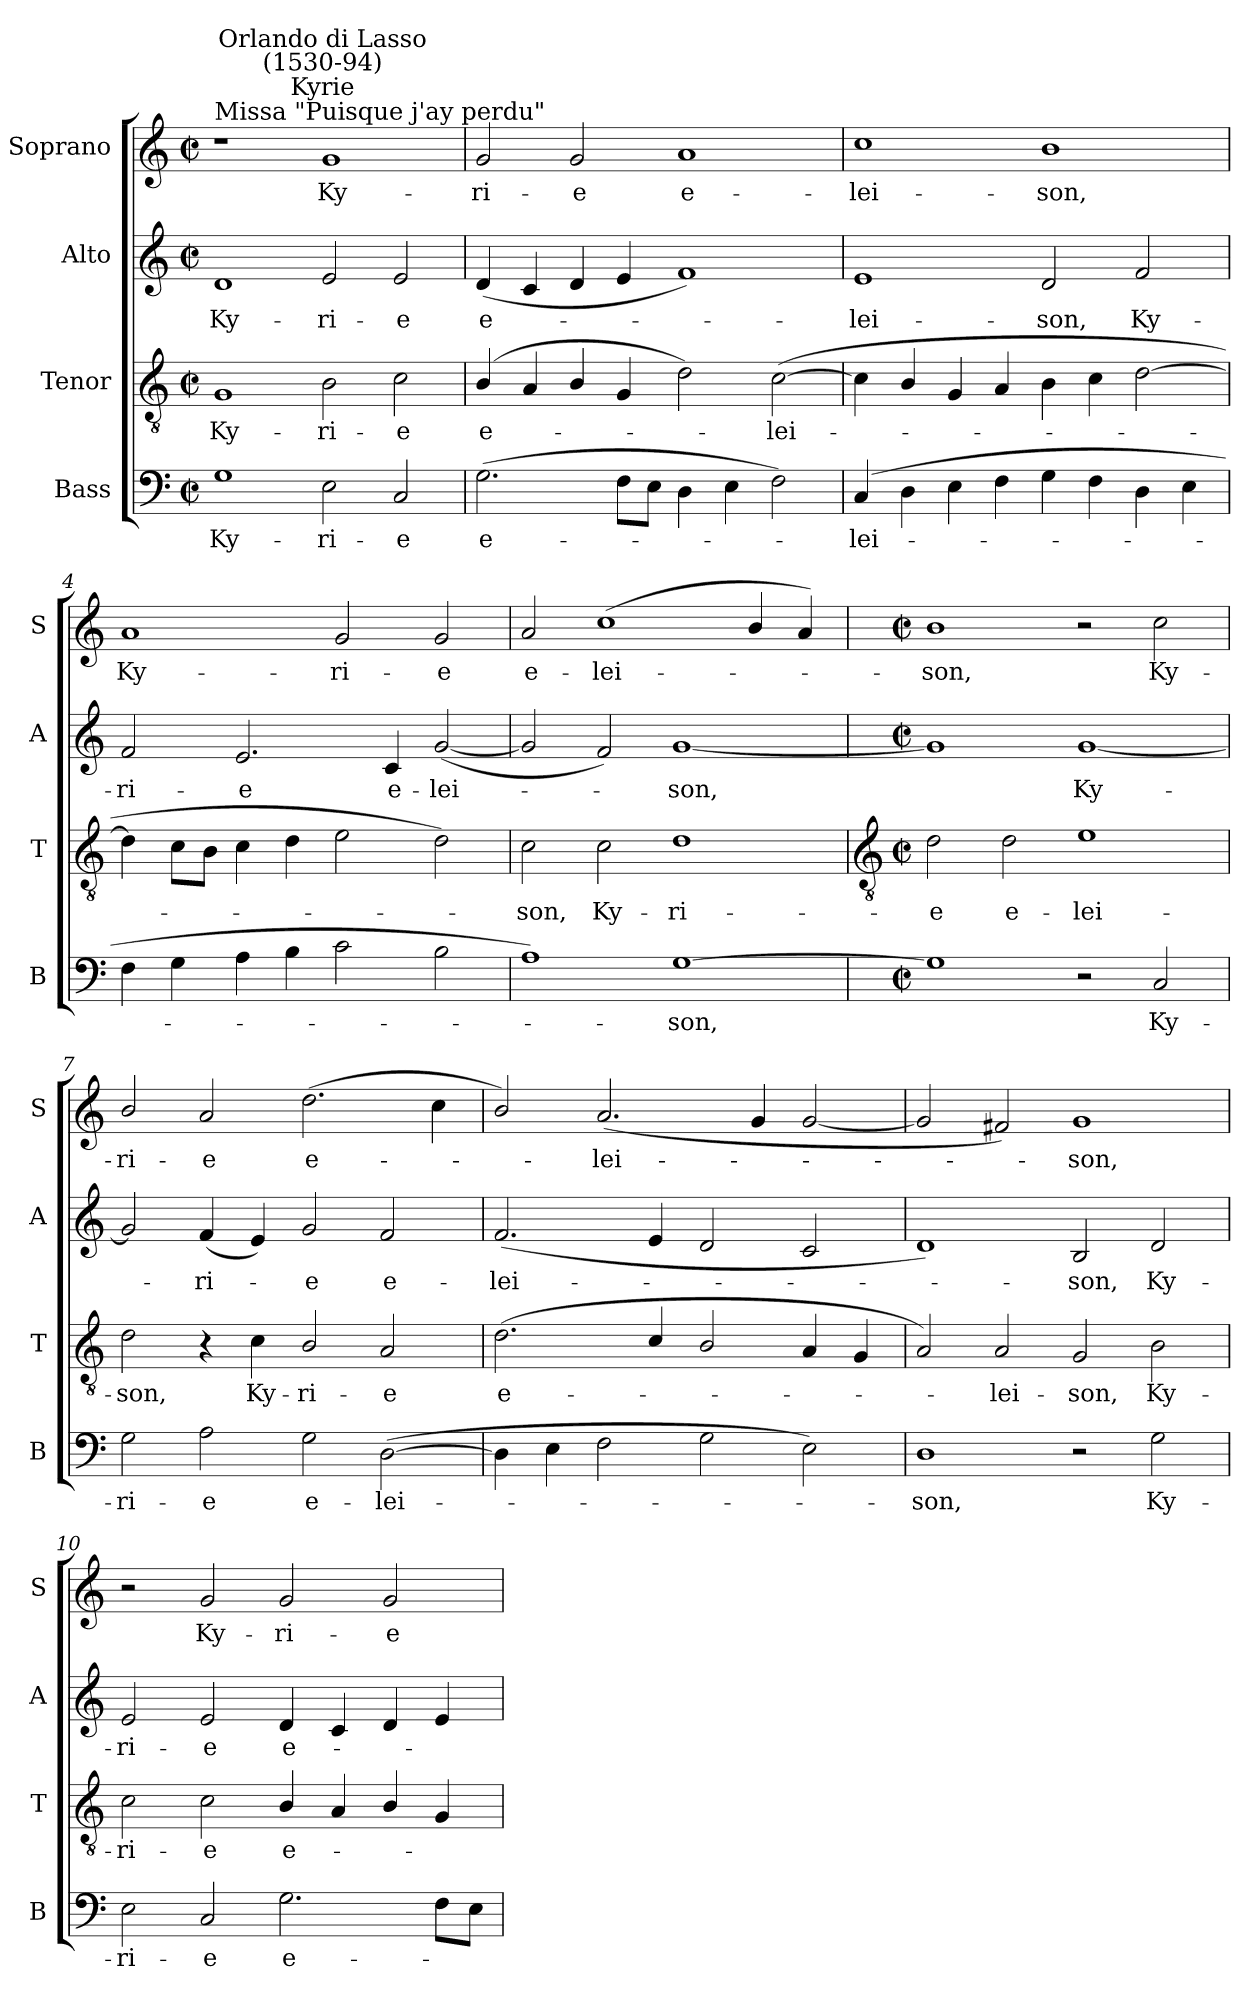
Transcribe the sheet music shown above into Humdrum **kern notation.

**kern	**text	**kern	**text	**kern	**text	**kern	**text
*part4	*part4	*part3	*part3	*part2	*part2	*part1	*part1
*staff4	*staff4	*staff3	*staff3	*staff2	*staff2	*staff1	*staff1
*I"Bass	*	*I"Tenor	*	*I"Alto	*	*I"Soprano	*
*I'B	*	*I'T	*	*I'A	*	*I'S	*
*clefF4	*	*clefGv2	*	*clefG2	*	*clefG2	*
*k[]	*	*k[]	*	*k[]	*	*k[]	*
*C:	*	*C:	*	*C:	*	*C:	*
*M4/2	*	*M4/2	*	*M4/2	*	*M4/2	*
*met(c|)	*	*met(c|)	*	*met(c|)	*	*met(c|)	*
=1	=1	=1	=1	=1	=1	=1	=1
!	!	!	!	!	!	!LO:TX:a:t=Missa "Puisque j'ay perdu"	!
!	!LO:LY:b	!	!LO:LY:b	!	!LO:LY:b	!	!
1G	Ky-	1G	Ky-	1d	Ky-	1r	.
!	!	!	!	!	!	!LO:TX:a:cj:t=Kyrie	!
!	!	!	!	!	!	!LO:TX:a:cj:t=Orlando di Lasso\n(1530-94)	!
!	!LO:LY:b	!	!LO:LY:b	!	!LO:LY:b	!	!LO:LY:b
2E	-ri-	2B	-ri-	2e	-ri-	1g	Ky-
!	!LO:LY:b	!	!LO:LY:b	!	!LO:LY:b	!	!
2C	-e	2c	-e	2e	-e	.	.
=2	=2	=2	=2	=2	=2	=2	=2
!	!LO:LY:b	!	!LO:LY:b	!	!LO:LY:b	!	!LO:LY:b
(>2.G	e-	(<4B/	e-	(<4d	e-	2g	-ri-
.	.	4A	.	4c	.	.	.
!	!	!	!	!	!	!	!LO:LY:b
.	.	4B/	.	4d	.	2g	-e
8FL	.	4G	.	4e	.	.	.
8EJ	.	.	.	.	.	.	.
!	!	!	!	!	!	!	!LO:LY:b
4D	.	2d)	.	1f)	.	1a	e-
4E	.	.	.	.	.	.	.
!	!	!	!LO:LY:b	!	!	!	!
2F)	.	(>[2c	lei-	.	.	.	.
=3	=3	=3	=3	=3	=3	=3	=3
!	!LO:LY:b	!	!	!	!LO:LY:b	!	!LO:LY:b
(>4C	lei-	4c]	.	1e	lei-	1cc	-lei-
4D	.	4B/	.	.	.	.	.
4E	.	4G	.	.	.	.	.
4F	.	4A	.	.	.	.	.
!	!	!	!	!	!LO:LY:b	!	!LO:LY:b
4G	.	4B	.	2d	-son,	1b	-son,
4F	.	4c	.	.	.	.	.
!	!	!	!	!	!LO:LY:b	!	!
4D	.	[2d	.	2f	Ky-	.	.
4E	.	.	.	.	.	.	.
=4	=4	=4	=4	=4	=4	=4	=4
!	!	!	!	!	!LO:LY:b	!	!LO:LY:b
4F	.	4d]	.	2f	-ri-	1a	Ky-
4G	.	8cL	.	.	.	.	.
.	.	8BJ	.	.	.	.	.
!	!	!	!	!	!LO:LY:b	!	!
4A	.	4c	.	2.e	-e	.	.
4B	.	4d	.	.	.	.	.
!	!	!	!	!	!	!	!LO:LY:b
2c	.	2e	.	.	.	2g	-ri-
!	!	!	!	!	!LO:LY:b	!	!
.	.	.	.	4c	e-	.	.
!	!	!	!	!	!LO:LY:b	!	!LO:LY:b
2B	.	2d)	.	(<[2g	-lei-	2g	-e
=5	=5	=5	=5	=5	=5	=5	=5
!	!	!	!LO:LY:b	!	!	!	!LO:LY:b
1A)	.	2c	son,	2g]	.	2a	e-
!	!	!	!LO:LY:b	!	!	!	!LO:LY:b
.	.	2c	Ky-	2f)	.	(<1cc	-lei-
!	!LO:LY:b	!	!LO:LY:b	!	!LO:LY:b	!	!
[1G	son,	1d	-ri-	[1g	son,	.	.
.	.	.	.	.	.	4b/	.
.	.	.	.	.	.	4a)	.
!!LO:LB:g=z
=6	=6	=6	=6	=6	=6	=6	=6
*	*	*clefGv2	*	*	*	*	*
*M4/2	*	*M4/2	*	*M4/2	*	*M4/2	*
*met(c|)	*	*met(c|)	*	*met(c|)	*	*met(c|)	*
!	!	!	!LO:LY:b	!	!	!	!LO:LY:b
1G]	.	2d	-e	1g]	.	1b	son,
!	!	!	!LO:LY:b	!	!	!	!
.	.	2d	e-	.	.	.	.
!	!	!	!LO:LY:b	!	!LO:LY:b	!	!
2r	.	1e	-lei-	[1g	Ky-	2r	.
!	!LO:LY:b	!	!	!	!	!	!LO:LY:b
2C	Ky-	.	.	.	.	2cc	Ky-
=7	=7	=7	=7	=7	=7	=7	=7
!	!LO:LY:b	!	!LO:LY:b	!	!	!	!LO:LY:b
2G	-ri-	2d	-son,	2g]	.	2b/	-ri-
!	!LO:LY:b	!	!	!	!LO:LY:b	!	!LO:LY:b
2A	-e	4r	.	(<4f	ri-	2a	-e
!	!	!	!LO:LY:b	!	!	!	!
.	.	4c	Ky-	4e)	.	.	.
!	!LO:LY:b	!	!LO:LY:b	!	!LO:LY:b	!	!LO:LY:b
2G	e-	2B/	-ri-	2g	e	(>2.dd	e-
!	!LO:LY:b	!	!LO:LY:b	!	!LO:LY:b	!	!
(>[2D	-lei-	2A	-e	2f	e-	.	.
.	.	.	.	.	.	4cc	.
=8	=8	=8	=8	=8	=8	=8	=8
!	!	!	!LO:LY:b	!	!LO:LY:b	!	!
4D]	.	(<2.d	e-	(<2.f	-lei-	2b/)	.
4E	.	.	.	.	.	.	.
!	!	!	!	!	!	!	!LO:LY:b
2F	.	.	.	.	.	(<2.a	lei-
.	.	4c/	.	4e	.	.	.
2G	.	2B/	.	2d	.	.	.
.	.	.	.	.	.	4g	.
2E)	.	4A	.	2c	.	[2g	.
.	.	4G	.	.	.	.	.
=9	=9	=9	=9	=9	=9	=9	=9
!	!LO:LY:b	!	!	!	!	!	!
1D	son,	2A)	.	1d)	.	2g]	.
!	!	!	!LO:LY:b	!	!	!	!
.	.	2A	lei-	.	.	2f#)	.
!	!	!	!LO:LY:b	!	!LO:LY:b	!	!LO:LY:b
2r	.	2G	-son,	2B	son,	1g	son,
!	!LO:LY:b	!	!LO:LY:b	!	!LO:LY:b	!	!
2G	Ky-	2B	Ky-	2d	Ky-	.	.
=10	=10	=10	=10	=10	=10	=10	=10
!	!LO:LY:b	!	!LO:LY:b	!	!LO:LY:b	!	!
2E	-ri-	2c	-ri-	2e	-ri-	2r	.
!	!LO:LY:b	!	!LO:LY:b	!	!LO:LY:b	!	!LO:LY:b
2C	-e	2c	-e	2e	-e	2g	Ky-
!	!LO:LY:b	!	!LO:LY:b	!	!LO:LY:b	!	!LO:LY:b
2.G	e-	4B/	e-	4d	e-	2g	-ri-
.	.	4A	.	4c	.	.	.
!	!	!	!	!	!	!	!LO:LY:b
.	.	4B/	.	4d	.	2g	-e
8FL	.	4G	.	4e	.	.	.
8EJ	.	.	.	.	.	.	.
=	=	=	=	=	=	=	=
*-	*-	*-	*-	*-	*-	*-	*-
